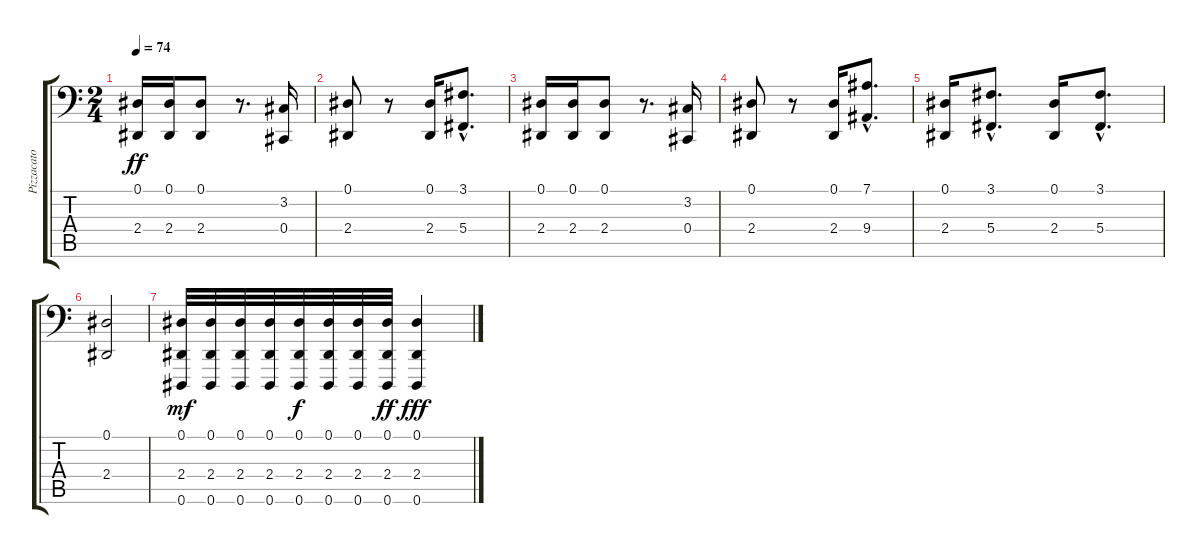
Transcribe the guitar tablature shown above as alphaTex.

\track ("Pizzacato / Timpani" "Pizzacato ") {instrument pizzicatostrings}
\staff {score tabs}
\tuning (Eb3 Bb2 Gb2 Db2 Ab1 Eb1) {hide}
\ts (2 4)
\tempo 74
\clef f4
\ks c
(0.1 2.4).16{dy ff instrument timpani} (0.1 2.4).16 (0.1 2.4).8 r.8{d} (3.2 0.4).16 |
(0.1 2.4).8 r.8 (0.1 2.4).16 (3.1{hac} 5.4{hac}).8{d} |
(0.1 2.4).16 (0.1 2.4).16 (0.1 2.4).8 r.8{d} (3.2 0.4).16 |
(0.1 2.4).8 r.8 (0.1 2.4).16 (7.1{hac} 9.4{hac}).8{d} |
(0.1 2.4).16 (3.1{hac} 5.4{hac}).8{d} (0.1 2.4).16 (3.1{hac} 5.4{hac}).8{d} |
(0.1 2.4).2 |
(0.1 2.4 0.6).32{dy mf} (0.1 2.4 0.6).32 (0.1 2.4 0.6).32 (0.1 2.4 0.6).32 (0.1 2.4 0.6).32{dy f} (0.1 2.4 0.6).32 (0.1 2.4 0.6).32 (0.1 2.4 0.6).32{dy ff} (0.1 2.4 0.6).4{dy fff}
